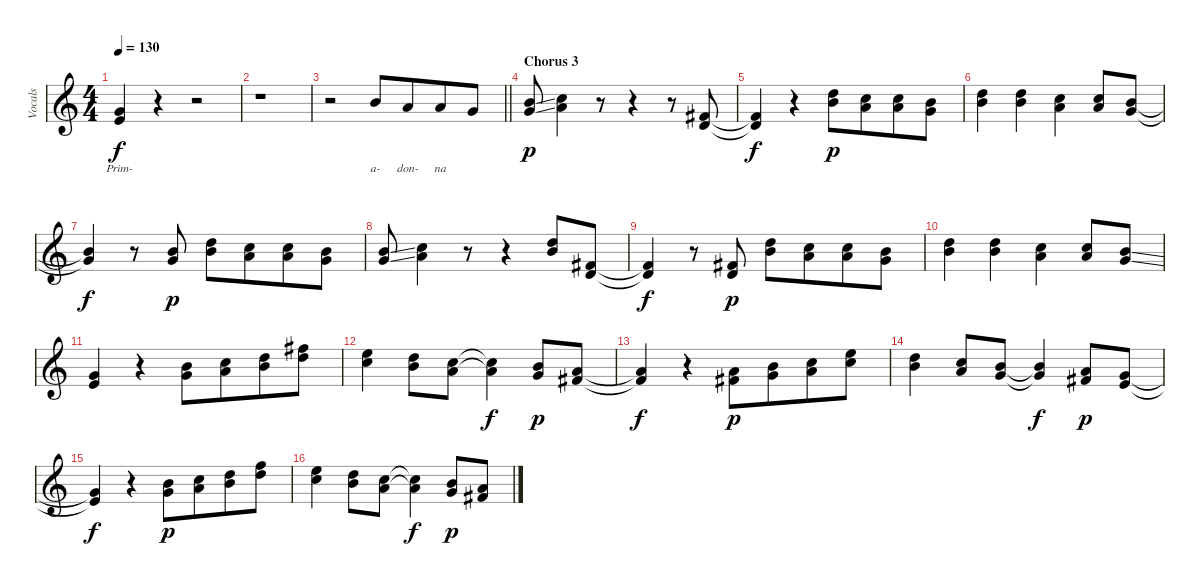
\track ("Vocals" "Vocals") {instrument lead1square}
\staff {score}
\tuning (E4 B3 G3 D3 A2 E2) {hide}
\ts (4 4)
\tempo 130
\clef g2
\ks aminor
(3.1{t} 5.2{t}).4{lyrics (0 "Prim-") lyrics (1 "") lyrics (2 "") lyrics (3 "") lyrics (4 "") dy f} r.4 r.2 |
r.1 |
\barLineRight lightlight
r.2 7.1.8{lyrics (0 "a-") lyrics (1 "") lyrics (2 "") lyrics (3 "") lyrics (4 "")} 5.1.8{lyrics (0 "don-") lyrics (1 "") lyrics (2 "") lyrics (3 "") lyrics (4 "") beam merge} 5.1.8{lyrics (0 "na") lyrics (1 "") lyrics (2 "") lyrics (3 "") lyrics (4 "")} 3.1.8 |
\section ("" "Chorus 3")
(7.1{ss} 8.2{ss}).8{dy p} (8.1 10.2).4 r.8 r.4 r.8 (2.1 3.2).8 |
(2.1{t} 3.2{t}).4{dy f} r.4 (10.1 12.2).8{dy p} (8.1 10.2).8{beam merge} (8.1 10.2).8 (7.1 8.2).8 |
(10.1 12.2).4 (10.1 12.2).4 (8.1 10.2).4 (8.1 10.2).8 (7.1 8.2).8 |
(7.1{t} 8.2{t}).4{dy f} r.8 (7.1 8.2).8{dy p} (10.1 12.2).8 (8.1 10.2).8{beam merge} (8.1 10.2).8 (7.1 8.2).8 |
(7.1{ss} 8.2{ss}).8 (8.1 10.2).4 r.8 r.4 (10.1 12.2).8 (2.1 3.2).8 |
(2.1{t} 3.2{t}).4{dy f} r.8 (2.1 3.2).8{dy p} (10.1 12.2).8 (8.1 10.2).8{beam merge} (8.1 10.2).8 (7.1 8.2).8 |
(10.1 12.2).4 (10.1 12.2).4 (8.1 10.2).4 (8.1 10.2).8 (7.1{ss} 8.2{ss}).8 |
(3.1 5.2).4 r.4 (7.1 8.2).8 (8.1 10.2).8{beam merge} (10.1 12.2).8 (14.1 15.2).8 |
(12.1 13.2).4 (10.1 12.2).8 (8.1 10.2).8 (8.1{t} 10.2{t}).4{dy f} (7.1 8.2).8{dy p} (5.1 7.2).8 |
(5.1{t} 7.2{t}).4{dy f} r.4 (5.1 7.2).8{dy p} (7.1 8.2).8{beam merge} (8.1 10.2).8 (12.1 13.2).8 |
(10.1 12.2).4 (8.1 10.2).8 (7.1 8.2).8 (7.1{t} 8.2{t}).4{dy f} (5.1 7.2).8{dy p} (3.1 5.2).8 |
(3.1{t} 5.2{t}).4{dy f} r.4 (7.1 8.2).8{dy p} (8.1 10.2).8{beam merge} (10.1 12.2).8 (13.1 15.2).8 |
(12.1 13.2).4 (10.1 12.2).8 (8.1 10.2).8 (8.1{t} 10.2{t}).4{dy f} (7.1 8.2).8{dy p} (5.1 7.2).8
